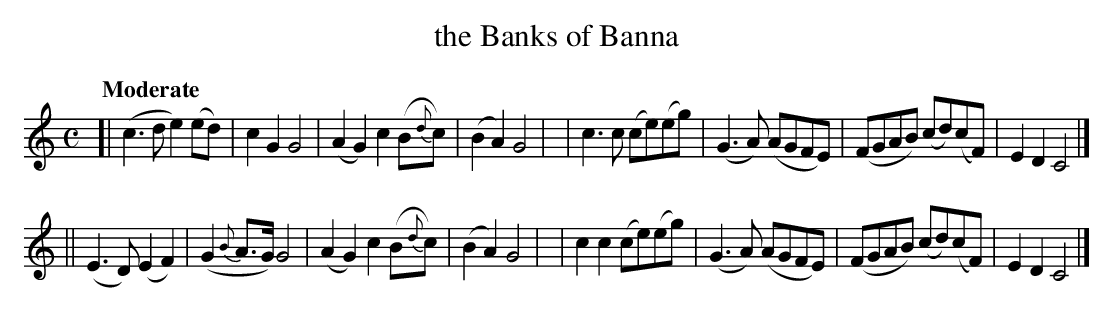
X:1
T: the Banks of Banna
Q: "Moderate"
M: C
L: 1/8
K: C
[| (c3d  e2)(ed)  |  c2G2     G4  | (A2G2) c2(B{d}c) | (B2A2) G4 |\
|   c3c (ce)(eg)  | (G3A)  (AGFE) | (FGAB) (cd)(cF)  |  E2D2  C4 |]
|| (E3D) (E2F2)  | (G2{B}A>G) G4  | (A2G2) c2(B{d}c) | (B2A2) G4 |\
|   c2c2 (ce)(eg) | (G3A)  (AGFE) | (FGAB) (cd)(cF)  |  E2D2  C4 |]
